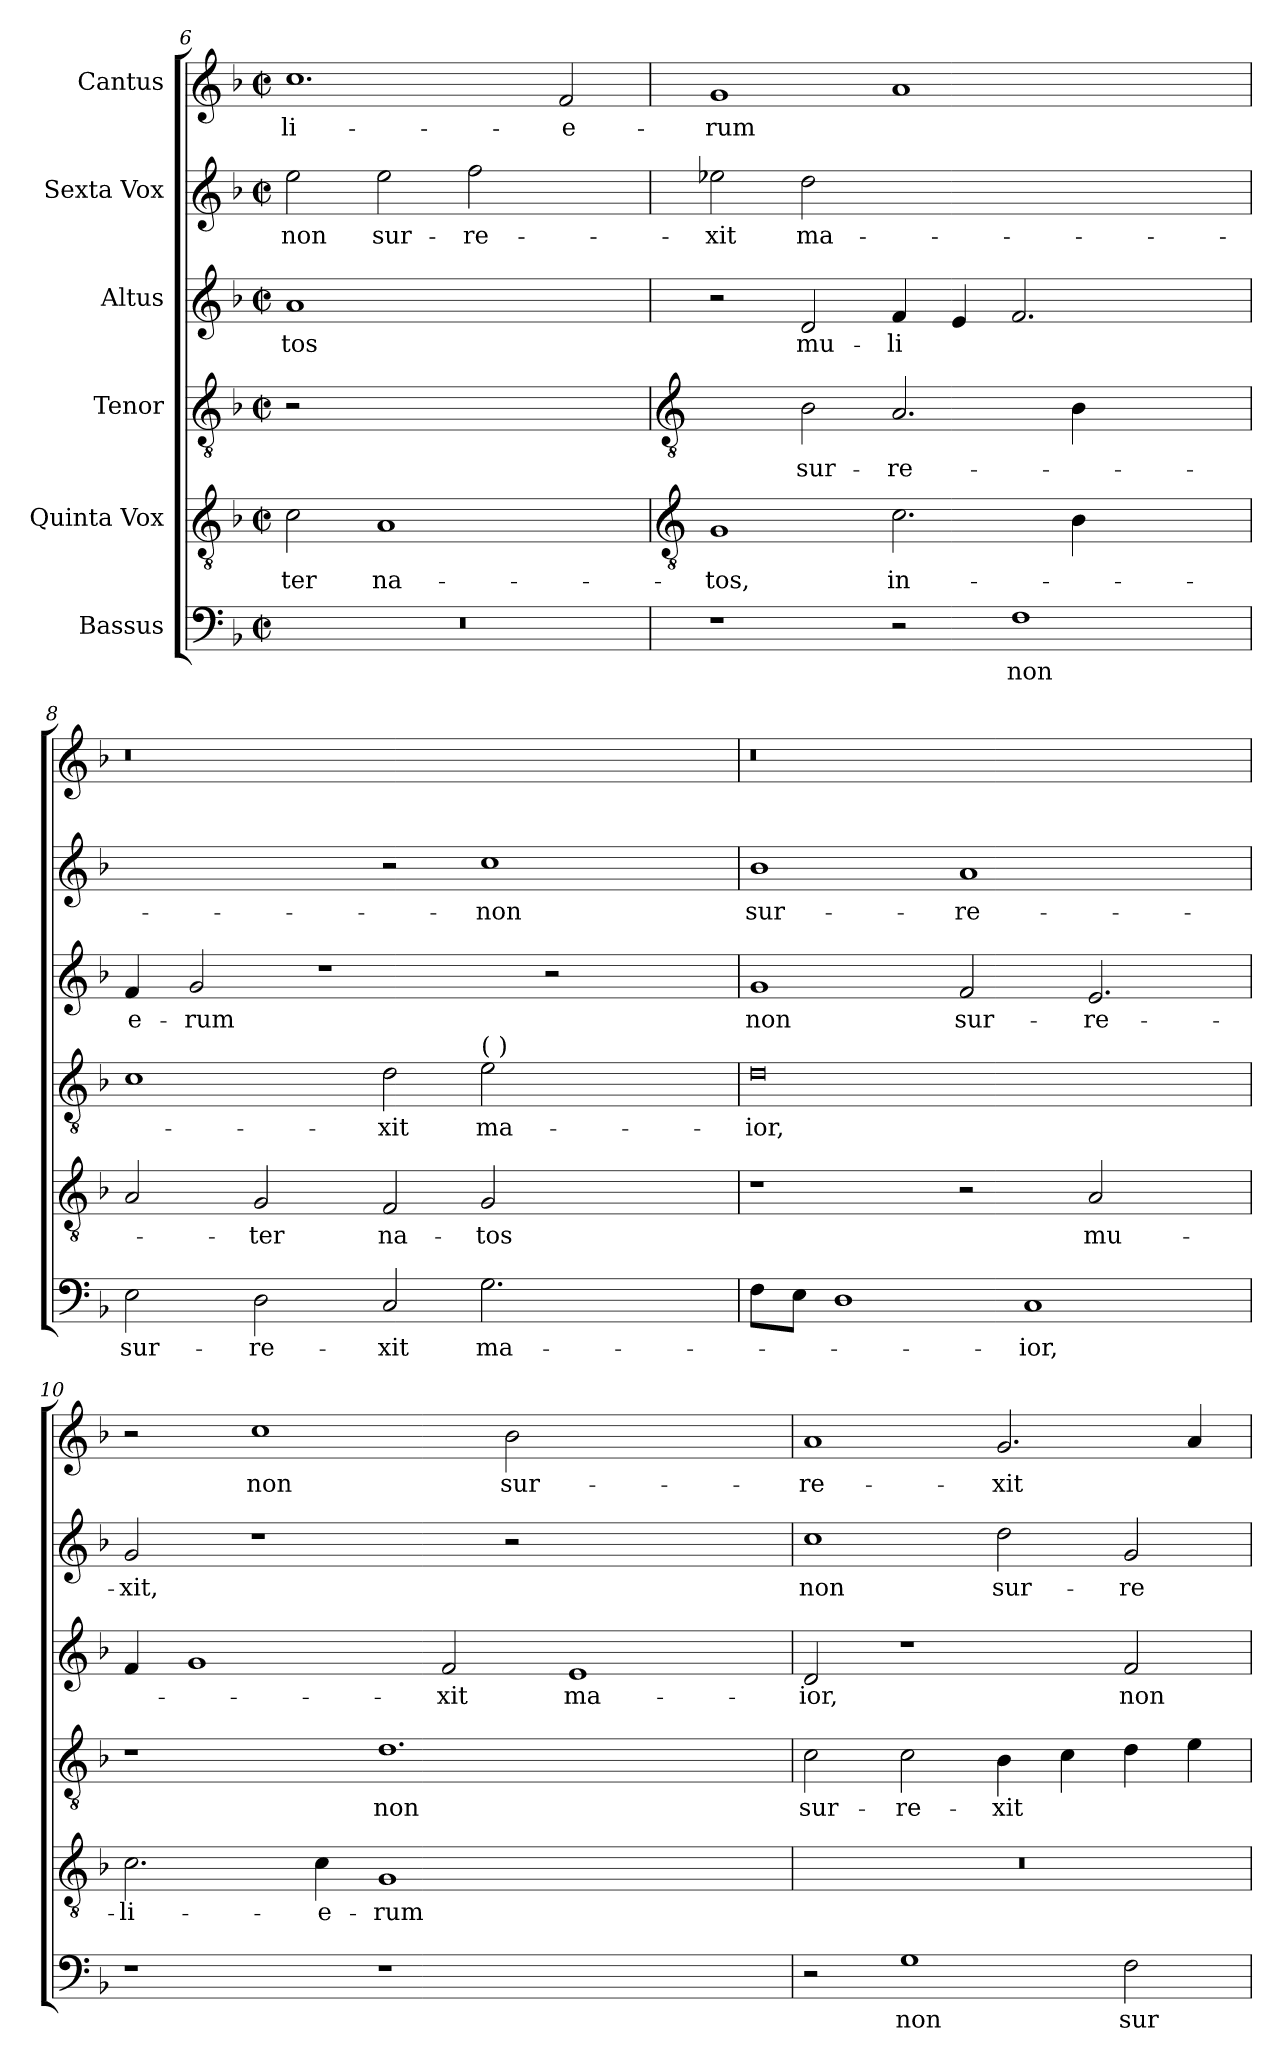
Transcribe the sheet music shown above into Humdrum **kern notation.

**kern	**text	**kern	**text	**kern	**text	**kern	**text	**kern	**text	**kern	**text
*part6	*part6	*part5	*part5	*part4	*part4	*part3	*part3	*part2	*part2	*part1	*part1
*staff6	*staff6	*staff5	*staff5	*staff4	*staff4	*staff3	*staff3	*staff2	*staff2	*staff1	*staff1
*I"Bassus	*	*I"Quinta Vox	*	*I"Tenor	*	*I"Altus	*	*I"Sexta Vox	*	*I"Cantus	*
*clefF4	*	*clefGv2	*	*clefGv2	*	*clefG2	*	*clefG2	*	*clefG2	*
*k[b-]	*	*k[b-]	*	*k[b-]	*	*k[b-]	*	*k[b-]	*	*k[b-]	*
*F:	*	*F:	*	*F:	*	*F:	*	*F:	*	*F:	*
*M4/2	*	*M4/2	*	*M4/2	*	*M4/2	*	*M4/2	*	*M4/2	*
*met(c|)	*	*met(c|)	*	*met(c|)	*	*met(c|)	*	*met(c|)	*	*met(c|)	*
=6	=6	=6	=6	=6	=6	=6	=6	=6	=6	=6	=6
!	!	!	!LO:LY:b	!	!	!	!LO:LY:b	!	!LO:LY:b	!	!LO:LY:b
0r	.	2c	-ter	2r	.	1a	-tos	2ee	non	1.cc	-li-
!	!	!	!LO:LY:b	!	!LO:LY:b	!	!	!	!LO:LY:b	!	!
.	.	1A	na-	[2cyy	non_	.	.	2ee	sur-	.	.
!	!	!	!	!	!	!	!	!	!LO:LY:b	!	!
.	.	.	.	1ryy	.	1ryy	.	2ff	-re-	.	.
!	!	!	!	!	!	!	!	!	!	!	!LO:LY:b
.	.	2ryy	.	.	.	.	.	2ryy	.	2f	-e-
!!LO:LB:g=z
=7	=7	=7	=7	=7	=7	=7	=7	=7	=7	=7	=7
*	*	*clefGv2	*	*clefGv2	*	*	*	*	*	*	*
!	!	!	!LO:LY:b	!	!LO:LY:b	!	!	!	!LO:LY:b	!	!LO:LY:b
1r	.	1G	-tos,	2cyy]	__	2r	.	2ee-X	-xit	1g	-rum
!	!	!	!	!	!LO:LY:b	!	!LO:LY:b	!	!LO:LY:b	!	!
.	.	.	.	2B-	sur-	2d	mu-	2dd	ma-	.	.
!	!	!	!LO:LY:b	!	!LO:LY:b	!	!LO:LY:b	!	!LO:LY:b	!	!
2r	.	2.c	in-	2.A	-re-	4f	-li	[1ccyy	-ior,	1a	.
.	.	.	.	.	.	4e	.	.	.	.	.
!	!LO:LY:b	!	!	!	!	!	!	!	!	!	!
1F	non	.	.	.	.	2.f	.	.	.	.	.
.	.	4B-	.	4B-	.	.	.	.	.	.	.
.	.	2ryy	.	2ryy	.	.	.	2ryy	.	2ryy	.
.	.	.	.	.	.	4ryy	.	.	.	.	.
=8	=8	=8	=8	=8	=8	=8	=8	=8	=8	=8	=8
!	!LO:LY:b	!	!	!	!	!	!LO:LY:b	!	!	!	!
2E	sur-	2A	.	1c	.	4f	e-	2ccyy_	.	0r	.
!	!	!	!	!	!	!	!LO:LY:b	!	!	!	!
.	.	.	.	.	.	2g	-rum	.	.	.	.
!	!LO:LY:b	!	!LO:LY:b	!	!	!	!	!	!	!	!
2D	-re-	2G	-ter	.	.	.	.	2ccyy]	.	.	.
.	.	.	.	.	.	1r	.	.	.	.	.
!	!LO:LY:b	!	!LO:LY:b	!	!LO:LY:b	!	!	!	!	!	!
2C	-xit	2F	na-	2d	-xit	.	.	2r	.	.	.
!	!	!	!	!LO:TX:a:t=(  )	!	!	!	!	!	!	!
!	!LO:LY:b	!	!LO:LY:b	!	!LO:LY:b	!	!	!	!LO:LY:b	!	!
2.G	ma-	2G	-tos	2e	ma-	.	.	1cc	non	.	.
.	.	.	.	.	.	2r	.	.	.	.	.
.	.	2ryy	.	2ryy	.	.	.	.	.	2ryy	.
4ryy	.	.	.	.	.	4ryy	.	.	.	.	.
=9	=9	=9	=9	=9	=9	=9	=9	=9	=9	=9	=9
!	!	!	!	!	!LO:LY:b	!	!LO:LY:b	!	!LO:LY:b	!	!
8FL	.	1r	.	0d	-ior,	1g	non	1b-	sur-	0r	.
8EJ	.	.	.	.	.	.	.	.	.	.	.
1D	.	.	.	.	.	.	.	.	.	.	.
!	!	!	!	!	!	!	!LO:LY:b	!	!LO:LY:b	!	!
.	.	2r	.	.	.	2f	sur-	1a	-re-	.	.
!	!LO:LY:b	!	!	!	!	!	!	!	!	!	!
1C	-ior,	.	.	.	.	.	.	.	.	.	.
!	!	!	!LO:LY:b	!	!	!	!LO:LY:b	!	!	!	!
.	.	2A	mu-	.	.	2.e	-re-	.	.	.	.
.	.	4ryy	.	4ryy	.	.	.	4ryy	.	4ryy	.
=10	=10	=10	=10	=10	=10	=10	=10	=10	=10	=10	=10
!	!	!	!LO:LY:b	!	!	!	!	!	!LO:LY:b	!	!
1r	.	2.c	-li-	1r	.	4f	.	2g	-xit,	2r	.
.	.	.	.	.	.	1g	.	.	.	.	.
!	!	!	!	!	!	!	!	!	!	!	!LO:LY:b
.	.	.	.	.	.	.	.	1r	.	1cc	non
!	!	!	!LO:LY:b	!	!	!	!	!	!	!	!
.	.	4c	-e-	.	.	.	.	.	.	.	.
!	!	!	!LO:LY:b	!	!LO:LY:b	!	!	!	!	!	!
1r	.	1G	-rum	1.d	non	.	.	.	.	.	.
!	!	!	!	!	!	!	!LO:LY:b	!	!	!	!
.	.	.	.	.	.	2f	-xit	.	.	.	.
!	!	!	!	!	!	!	!	!	!	!	!LO:LY:b
.	.	.	.	.	.	.	.	2r	.	2b-	sur-
!	!	!	!	!	!	!	!LO:LY:b	!	!	!	!
.	.	.	.	.	.	1e	ma-	.	.	.	.
2.ryy	.	2.ryy	.	.	.	.	.	2.ryy	.	2.ryy	.
.	.	.	.	4ryy	.	.	.	.	.	.	.
=11	=11	=11	=11	=11	=11	=11	=11	=11	=11	=11	=11
!	!	!	!	!	!LO:LY:b	!	!LO:LY:b	!	!LO:LY:b	!	!LO:LY:b
2r	.	0r	.	2c	sur-	2d	-ior,	1cc	non	1a	-re-
!	!LO:LY:b	!	!	!	!LO:LY:b	!	!	!	!	!	!
1G	non	.	.	2c	-re-	1r	.	.	.	.	.
!	!	!	!	!	!LO:LY:b	!	!	!	!LO:LY:b	!	!LO:LY:b
.	.	.	.	4B-	-xit	.	.	2dd	sur-	2.g	-xit
.	.	.	.	4c	.	.	.	.	.	.	.
!	!LO:LY:b	!	!	!	!	!	!LO:LY:b	!	!LO:LY:b	!	!
2F	sur-	.	.	4d	.	2f	non-	2g	-re-	.	.
.	.	.	.	4e	.	.	.	.	.	4a	.
=	=	=	=	=	=	=	=	=	=	=	=
*-	*-	*-	*-	*-	*-	*-	*-	*-	*-	*-	*-
